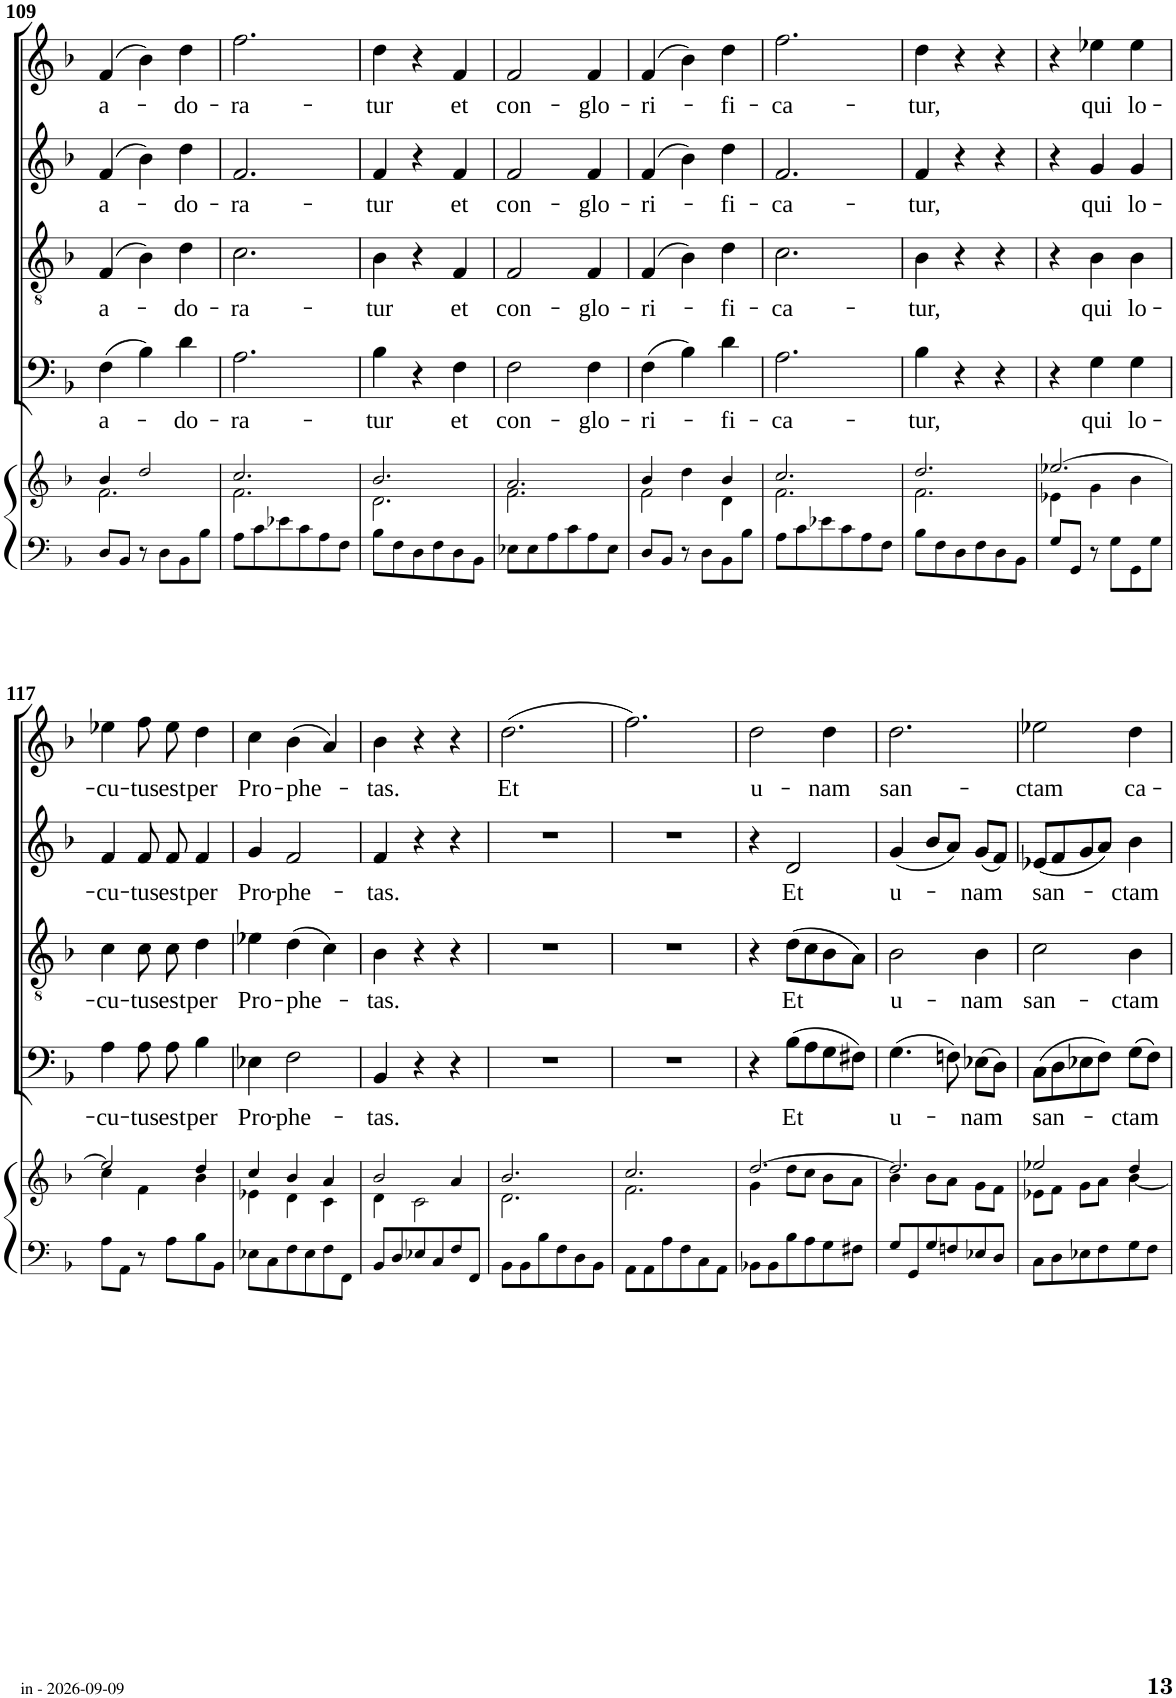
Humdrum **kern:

**kern	**kern	**kern	**text	**kern	**text	**kern	**text	**kern	**text
*part5	*part5	*part4	*part4	*part3	*part3	*part2	*part2	*part1	*part1
*staff6	*staff5	*staff4	*staff4	*staff3	*staff3	*staff2	*staff2	*staff1	*staff1
*I"Organ	*	*I"Bass	*	*I"Tenor	*	*I"Alto	*	*I"Soprano	*
!!LO:PB:g=z
*clefF4	*clefG2	*clefF4	*	*clefGv2	*	*clefG2	*	*clefG2	*
*k[b-]	*k[b-]	*k[b-]	*	*k[b-]	*	*k[b-]	*	*k[b-]	*
*M3/4	*M3/4	*M3/4	*	*M3/4	*	*M3/4	*	*M3/4	*
=109	=109	=109	=109	=109	=109	=109	=109	=109	=109
*	*^	*	*	*	*	*	*	*	*
!	!	!	!	!LO:LY:b	!	!LO:LY:b	!	!LO:LY:b	!	!LO:LY:b
8D/L	4b-/	2.f\	(4F\	a-	(4F/	a-	(4f/	a-	(4f/	a-
8BB-/J	.	.	.	.	.	.	.	.	.	.
8r	2dd/	.	4B-\)	.	4B-\)	.	4b-\)	.	4b-\)	.
8D\L	.	.	.	.	.	.	.	.	.	.
!	!	!	!	!LO:LY:b	!	!LO:LY:b	!	!LO:LY:b	!	!LO:LY:b
8BB-\	.	.	4d\	-do-	4d\	-do-	4dd\	-do-	4dd\	-do-
8B-\J	.	.	.	.	.	.	.	.	.	.
=110	=110	=110	=110	=110	=110	=110	=110	=110	=110	=110
!	!	!	!	!LO:LY:b	!	!LO:LY:b	!	!LO:LY:b	!	!LO:LY:b
8A\L	2.cc/	2.f\	2.A\	-ra-	2.c\	-ra-	2.f/	-ra-	2.ff\	-ra-
8c\	.	.	.	.	.	.	.	.	.	.
8e-X\	.	.	.	.	.	.	.	.	.	.
8c\	.	.	.	.	.	.	.	.	.	.
8A\	.	.	.	.	.	.	.	.	.	.
8F\J	.	.	.	.	.	.	.	.	.	.
=111	=111	=111	=111	=111	=111	=111	=111	=111	=111	=111
!	!	!	!	!LO:LY:b	!	!LO:LY:b	!	!LO:LY:b	!	!LO:LY:b
8B-\L	2.b-/	2.d\	4B-\	-tur	4B-\	-tur	4f/	-tur	4dd\	-tur
8F\	.	.	.	.	.	.	.	.	.	.
8D\	.	.	4r	.	4r	.	4r	.	4r	.
8F\	.	.	.	.	.	.	.	.	.	.
!	!	!	!	!LO:LY:b	!	!LO:LY:b	!	!LO:LY:b	!	!LO:LY:b
8D\	.	.	4F\	et	4F/	et	4f/	et	4f/	et
8BB-\J	.	.	.	.	.	.	.	.	.	.
=112	=112	=112	=112	=112	=112	=112	=112	=112	=112	=112
!	!	!	!	!LO:LY:b	!	!LO:LY:b	!	!LO:LY:b	!	!LO:LY:b
8E-X\L	2.a/	2.f\	2F\	con-	2F/	con-	2f/	con-	2f/	con-
8E-\	.	.	.	.	.	.	.	.	.	.
8A\	.	.	.	.	.	.	.	.	.	.
8c\	.	.	.	.	.	.	.	.	.	.
!	!	!	!	!LO:LY:b	!	!LO:LY:b	!	!LO:LY:b	!	!LO:LY:b
8A\	.	.	4F\	glo-	4F/	glo-	4f/	glo-	4f/	-glo-
8E-\J	.	.	.	.	.	.	.	.	.	.
=113	=113	=113	=113	=113	=113	=113	=113	=113	=113	=113
!	!	!	!	!LO:LY:b	!	!LO:LY:b	!	!LO:LY:b	!	!LO:LY:b
8D/L	4b-/	2f\	(4F\	-ri-	(4F/	-ri-	(4f/	-ri-	(4f/	-ri-
8BB-/J	.	.	.	.	.	.	.	.	.	.
8r	4dd\	.	4B-\)	.	4B-\)	.	4b-\)	.	4b-\)	.
8D\L	.	.	.	.	.	.	.	.	.	.
!	!	!	!	!LO:LY:b	!	!LO:LY:b	!	!LO:LY:b	!	!LO:LY:b
8BB-\	4b-/	4d\	4d\	-fi-	4d\	-fi-	4dd\	-fi-	4dd\	-fi-
8B-\J	.	.	.	.	.	.	.	.	.	.
=114	=114	=114	=114	=114	=114	=114	=114	=114	=114	=114
!	!	!	!	!LO:LY:b	!	!LO:LY:b	!	!LO:LY:b	!	!LO:LY:b
8A\L	2.cc/	2.f\	2.A\	-ca-	2.c\	-ca-	2.f/	-ca-	2.ff\	-ca-
8c\	.	.	.	.	.	.	.	.	.	.
8e-X\	.	.	.	.	.	.	.	.	.	.
8c\	.	.	.	.	.	.	.	.	.	.
8A\	.	.	.	.	.	.	.	.	.	.
8F\J	.	.	.	.	.	.	.	.	.	.
=115	=115	=115	=115	=115	=115	=115	=115	=115	=115	=115
!	!	!	!	!LO:LY:b	!	!LO:LY:b	!	!LO:LY:b	!	!LO:LY:b
8B-\L	2.dd/	2.f\	4B-\	-tur,	4B-\	-tur,	4f/	-tur,	4dd\	-tur,
8F\	.	.	.	.	.	.	.	.	.	.
8D\	.	.	4r	.	4r	.	4r	.	4r	.
8F\	.	.	.	.	.	.	.	.	.	.
8D\	.	.	4r	.	4r	.	4r	.	4r	.
8BB-\J	.	.	.	.	.	.	.	.	.	.
=116	=116	=116	=116	=116	=116	=116	=116	=116	=116	=116
8G/L	[2.ee-X/	4e-X\	4r	.	4r	.	4r	.	4r	.
8GG/J	.	.	.	.	.	.	.	.	.	.
!	!	!	!	!LO:LY:b	!	!LO:LY:b	!	!LO:LY:b	!	!LO:LY:b
8r	.	4g\	4G\	qui	4B-\	qui	4g/	qui	4ee-X\	qui
8G\L	.	.	.	.	.	.	.	.	.	.
!	!	!	!	!LO:LY:b	!	!LO:LY:b	!	!LO:LY:b	!	!LO:LY:b
8GG\	.	4b-\	4G\	lo-	4B-\	lo-	4g/	lo-	4ee-\	lo-
8G\J	.	.	.	.	.	.	.	.	.	.
!!LO:LB:g=z
=117	=117	=117	=117	=117	=117	=117	=117	=117	=117	=117
!	!	!	!	!LO:LY:b	!	!LO:LY:b	!	!LO:LY:b	!	!LO:LY:b
8A\L	2ee-/]	4cc\	4A\	-cu-	4c\	-cu-	4f/	-cu-	4ee-X\	-cu-
8AA\J	.	.	.	.	.	.	.	.	.	.
!	!	!	!	!LO:LY:b	!	!LO:LY:b	!	!LO:LY:b	!	!LO:LY:b
8r	.	4f\	8A\	-tus	8c\	-tus	8f/	-tus	8ff\L	-tus
!	!	!	!	!LO:LY:b	!	!LO:LY:b	!	!LO:LY:b	!	!LO:LY:b
8A\L	.	.	8A\	est	8c\	est	8f/	est	8ee-\J	est
!	!	!	!	!LO:LY:b	!	!LO:LY:b	!	!LO:LY:b	!	!LO:LY:b
8B-\	4dd/	4b-\	4B-\	per	4d\	per	4f/	per	4dd\	per
8BB-\J	.	.	.	.	.	.	.	.	.	.
=118	=118	=118	=118	=118	=118	=118	=118	=118	=118	=118
!	!	!	!	!LO:LY:b	!	!LO:LY:b	!	!LO:LY:b	!	!LO:LY:b
8E-X\L	4cc/	4e-X\	4E-X\	Pro-	4e-X\	Pro-	4g/	Pro-	4cc\	Pro-
8C\	.	.	.	.	.	.	.	.	.	.
!	!	!	!	!LO:LY:b	!	!LO:LY:b	!	!LO:LY:b	!	!LO:LY:b
8F\	4b-/	4d\	2F\	-phe-	(4d\	-phe-	2f/	-phe-	(4b-\	-phe-
8E-\	.	.	.	.	.	.	.	.	.	.
8F\	4a/	4c\	.	.	4c\)	.	.	.	4a/)	.
8FF\J	.	.	.	.	.	.	.	.	.	.
=119	=119	=119	=119	=119	=119	=119	=119	=119	=119	=119
!	!	!	!	!LO:LY:b	!	!LO:LY:b	!	!LO:LY:b	!	!LO:LY:b
8BB-/L	2b-/	4d\	4BB-/	-tas.	4B-\	-tas.	4f/	-tas.	4b-\	-tas.
8D/	.	.	.	.	.	.	.	.	.	.
8E-X/	.	2c\	4r	.	4r	.	4r	.	4r	.
8C/	.	.	.	.	.	.	.	.	.	.
8F/	4a/	.	4r	.	4r	.	4r	.	4r	.
8FF/J	.	.	.	.	.	.	.	.	.	.
=120	=120	=120	=120	=120	=120	=120	=120	=120	=120	=120
!	!	!	!	!	!	!	!	!	!	!LO:LY:b
8BB-\L	2.b-/	2.d\	2.r	.	2.r	.	2.r	.	(2.dd\	Et
8BB-\	.	.	.	.	.	.	.	.	.	.
8B-\	.	.	.	.	.	.	.	.	.	.
8F\	.	.	.	.	.	.	.	.	.	.
8D\	.	.	.	.	.	.	.	.	.	.
8BB-\J	.	.	.	.	.	.	.	.	.	.
=121	=121	=121	=121	=121	=121	=121	=121	=121	=121	=121
8AA\L	2.cc/	2.f\	2.r	.	2.r	.	2.r	.	2.ff\)	.
8AA\	.	.	.	.	.	.	.	.	.	.
8A\	.	.	.	.	.	.	.	.	.	.
8F\	.	.	.	.	.	.	.	.	.	.
8C\	.	.	.	.	.	.	.	.	.	.
8AA\J	.	.	.	.	.	.	.	.	.	.
=122	=122	=122	=122	=122	=122	=122	=122	=122	=122	=122
!	!	!	!	!	!	!	!	!	!	!LO:LY:b
8BB-X\L	[2.dd/	4g\	4r	.	4r	.	4r	.	2dd\	u-
8BB-\	.	.	.	.	.	.	.	.	.	.
!	!	!	!	!LO:LY:b	!	!LO:LY:b	!	!LO:LY:b	!	!
8B-\	.	8dd\L	(8B-\L	Et	(8d\L	Et	2d/	Et	.	.
8A\	.	8cc\J	8A\	.	8c\	.	.	.	.	.
!	!	!	!	!	!	!	!	!	!	!LO:LY:b
8G\	.	8b-\L	8G\	.	8B-\	.	.	.	4dd\	-nam
8F#X\J	.	8a\J	8F#X\J)	.	8A\J)	.	.	.	.	.
=123	=123	=123	=123	=123	=123	=123	=123	=123	=123	=123
!	!	!	!	!LO:LY:b	!	!LO:LY:b	!	!LO:LY:b	!	!LO:LY:b
8G/L	2.dd/]	4b-\	(4.G\	u-	2B-\	u-	(4g/	u-	2.dd\	san-
8GG/	.	.	.	.	.	.	.	.	.	.
8G/	.	8b-\L	.	.	.	.	8b-/L	.	.	.
8Fn/	.	8a\J	8Fn\)	.	.	.	8a/J)	.	.	.
!	!	!	!	!LO:LY:b	!	!LO:LY:b	!	!LO:LY:b	!	!
8E-X/	.	8g\L	(8E-X\L	-nam	4B-\	-nam	(8g/L	-nam	.	.
8D/J	.	8f\J	8D\J)	.	.	.	8f/J)	.	.	.
=124	=124	=124	=124	=124	=124	=124	=124	=124	=124	=124
!	!	!	!	!LO:LY:b	!	!LO:LY:b	!	!LO:LY:b	!	!LO:LY:b
8C\L	2ee-X/	8e-X\L	(8C\L	san-	2c\	san-	(8e-X/L	san-	2ee-X\	-ctam
8D\	.	8f\J	8D\	.	.	.	8f/	.	.	.
8E-X\	.	8g\L	8E-X\	.	.	.	8g/	.	.	.
8F\	.	8a\J	8F\J)	.	.	.	8a/J)	.	.	.
!	!	!	!	!LO:LY:b	!	!LO:LY:b	!	!LO:LY:b	!	!LO:LY:b
8G\	4dd/	[4b-\	(8G\L	-ctam	4B-\	-ctam	4b-\	-ctam	4dd\	ca-
8F\J	.	.	8F\J)	.	.	.	.	.	.	.
*	*v	*v	*	*	*	*	*	*	*	*
=	=	=	=	=	=	=	=	=	=
*-	*-	*-	*-	*-	*-	*-	*-	*-	*-
